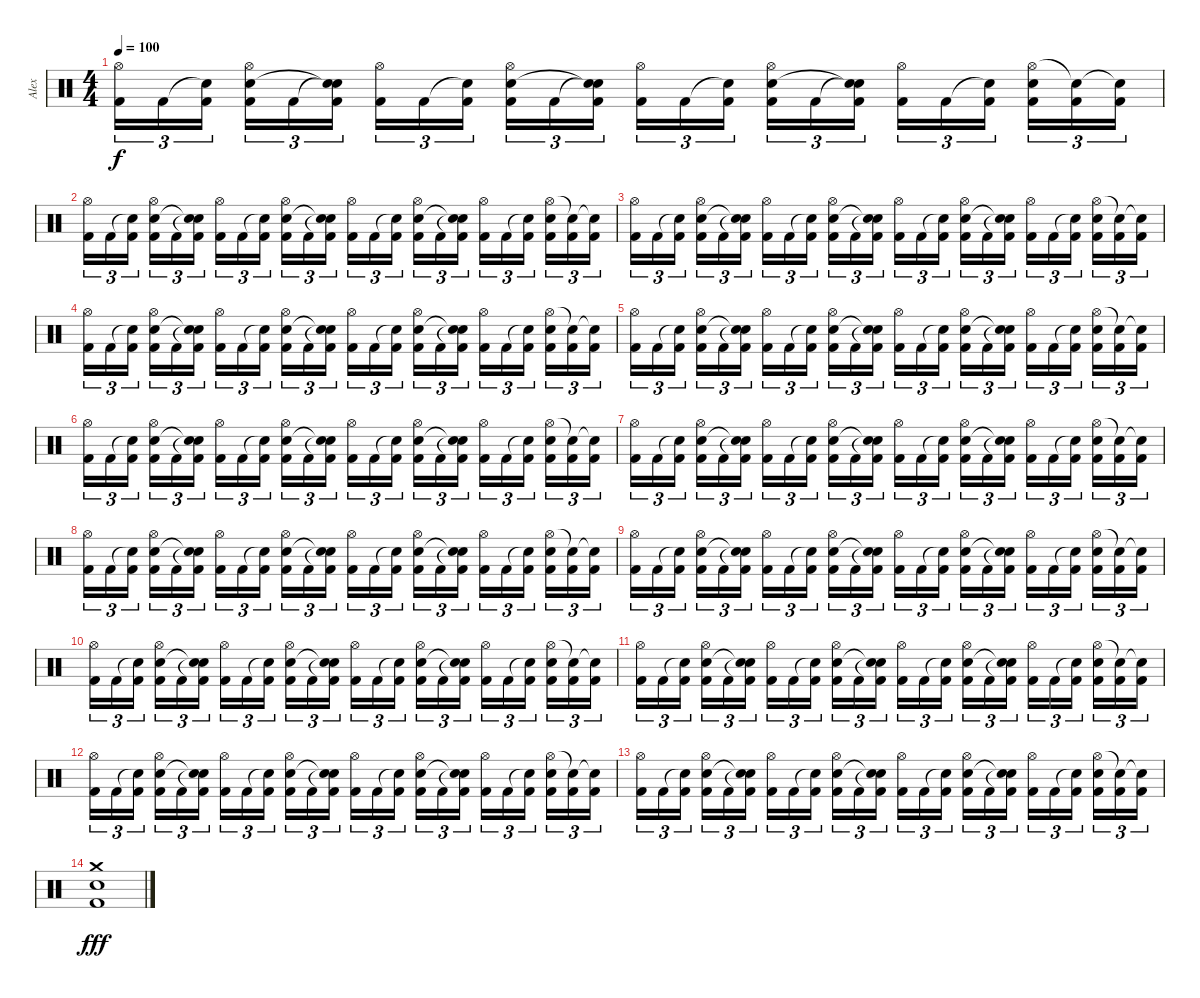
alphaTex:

\track ("Alex" "Alex") {instrument percussion}
\staff {score}
\articulation defaults
\ts (4 4)
\tempo 100
\clef neutral
\ks c
("Hi-Hat (open)" "Kick (hit) 2").16{tu (3 2) dy f} "Kick (hit) 2".16{tu (3 2)} ("Snare (hit)"{t} "Kick (hit) 2").16{tu (3 2)} ("Hi-Hat (open)" "Electric Snare (hit)" "Kick (hit) 2").16{tu (3 2)} "Kick (hit) 2".16{tu (3 2)} ("Snare (hit)"{t} "Snare (hit)"{t} "Kick (hit) 2").16{tu (3 2)} ("Hi-Hat (open)" "Kick (hit) 2").16{tu (3 2)} "Kick (hit) 2".16{tu (3 2)} ("Snare (hit)"{t} "Kick (hit) 2").16{tu (3 2)} ("Hi-Hat (open)" "Electric Snare (hit)" "Kick (hit) 2").16{tu (3 2)} "Kick (hit) 2".16{tu (3 2)} ("Snare (hit)"{t} "Snare (hit)"{t} "Kick (hit) 2").16{tu (3 2)} ("Hi-Hat (open)" "Kick (hit) 2").16{tu (3 2)} "Kick (hit) 2".16{tu (3 2)} ("Snare (hit)"{t} "Kick (hit) 2").16{tu (3 2)} ("Hi-Hat (open)" "Electric Snare (hit)" "Kick (hit) 2").16{tu (3 2)} "Kick (hit) 2".16{tu (3 2)} ("Snare (hit)"{t} "Snare (hit)"{t} "Kick (hit) 2").16{tu (3 2)} ("Hi-Hat (open)" "Kick (hit) 2").16{tu (3 2)} "Kick (hit) 2".16{tu (3 2)} ("Snare (hit)"{t} "Kick (hit) 2").16{tu (3 2)} ("Hi-Hat (open)" "Electric Snare (hit)" "Kick (hit) 2").16{tu (3 2)} ("Snare (hit)"{t} "Kick (hit) 2").16{tu (3 2)} ("Snare (hit)"{t} "Kick (hit) 2").16{tu (3 2)} |
("Hi-Hat (open)" "Kick (hit) 2").16{tu (3 2)} "Kick (hit) 2".16{tu (3 2)} ("Snare (hit)"{t} "Kick (hit) 2").16{tu (3 2)} ("Hi-Hat (open)" "Electric Snare (hit)" "Kick (hit) 2").16{tu (3 2)} "Kick (hit) 2".16{tu (3 2)} ("Snare (hit)"{t} "Snare (hit)"{t} "Kick (hit) 2").16{tu (3 2)} ("Hi-Hat (open)" "Kick (hit) 2").16{tu (3 2)} "Kick (hit) 2".16{tu (3 2)} ("Snare (hit)"{t} "Kick (hit) 2").16{tu (3 2)} ("Hi-Hat (open)" "Electric Snare (hit)" "Kick (hit) 2").16{tu (3 2)} "Kick (hit) 2".16{tu (3 2)} ("Snare (hit)"{t} "Snare (hit)"{t} "Kick (hit) 2").16{tu (3 2)} ("Hi-Hat (open)" "Kick (hit) 2").16{tu (3 2)} "Kick (hit) 2".16{tu (3 2)} ("Snare (hit)"{t} "Kick (hit) 2").16{tu (3 2)} ("Hi-Hat (open)" "Electric Snare (hit)" "Kick (hit) 2").16{tu (3 2)} "Kick (hit) 2".16{tu (3 2)} ("Snare (hit)"{t} "Snare (hit)"{t} "Kick (hit) 2").16{tu (3 2)} ("Hi-Hat (open)" "Kick (hit) 2").16{tu (3 2)} "Kick (hit) 2".16{tu (3 2)} ("Snare (hit)"{t} "Kick (hit) 2").16{tu (3 2)} ("Hi-Hat (open)" "Electric Snare (hit)" "Kick (hit) 2").16{tu (3 2)} ("Snare (hit)"{t} "Kick (hit) 2").16{tu (3 2)} ("Snare (hit)"{t} "Kick (hit) 2").16{tu (3 2)} |
("Hi-Hat (open)" "Kick (hit) 2").16{tu (3 2)} "Kick (hit) 2".16{tu (3 2)} ("Snare (hit)"{t} "Kick (hit) 2").16{tu (3 2)} ("Hi-Hat (open)" "Electric Snare (hit)" "Kick (hit) 2").16{tu (3 2)} "Kick (hit) 2".16{tu (3 2)} ("Snare (hit)"{t} "Snare (hit)"{t} "Kick (hit) 2").16{tu (3 2)} ("Hi-Hat (open)" "Kick (hit) 2").16{tu (3 2)} "Kick (hit) 2".16{tu (3 2)} ("Snare (hit)"{t} "Kick (hit) 2").16{tu (3 2)} ("Hi-Hat (open)" "Electric Snare (hit)" "Kick (hit) 2").16{tu (3 2)} "Kick (hit) 2".16{tu (3 2)} ("Snare (hit)"{t} "Snare (hit)"{t} "Kick (hit) 2").16{tu (3 2)} ("Hi-Hat (open)" "Kick (hit) 2").16{tu (3 2)} "Kick (hit) 2".16{tu (3 2)} ("Snare (hit)"{t} "Kick (hit) 2").16{tu (3 2)} ("Hi-Hat (open)" "Electric Snare (hit)" "Kick (hit) 2").16{tu (3 2)} "Kick (hit) 2".16{tu (3 2)} ("Snare (hit)"{t} "Snare (hit)"{t} "Kick (hit) 2").16{tu (3 2)} ("Hi-Hat (open)" "Kick (hit) 2").16{tu (3 2)} "Kick (hit) 2".16{tu (3 2)} ("Snare (hit)"{t} "Kick (hit) 2").16{tu (3 2)} ("Hi-Hat (open)" "Electric Snare (hit)" "Kick (hit) 2").16{tu (3 2)} ("Snare (hit)"{t} "Kick (hit) 2").16{tu (3 2)} ("Snare (hit)"{t} "Kick (hit) 2").16{tu (3 2)} |
("Hi-Hat (open)" "Kick (hit) 2").16{tu (3 2)} "Kick (hit) 2".16{tu (3 2)} ("Snare (hit)"{t} "Kick (hit) 2").16{tu (3 2)} ("Hi-Hat (open)" "Electric Snare (hit)" "Kick (hit) 2").16{tu (3 2)} "Kick (hit) 2".16{tu (3 2)} ("Snare (hit)"{t} "Snare (hit)"{t} "Kick (hit) 2").16{tu (3 2)} ("Hi-Hat (open)" "Kick (hit) 2").16{tu (3 2)} "Kick (hit) 2".16{tu (3 2)} ("Snare (hit)"{t} "Kick (hit) 2").16{tu (3 2)} ("Hi-Hat (open)" "Electric Snare (hit)" "Kick (hit) 2").16{tu (3 2)} "Kick (hit) 2".16{tu (3 2)} ("Snare (hit)"{t} "Snare (hit)"{t} "Kick (hit) 2").16{tu (3 2)} ("Hi-Hat (open)" "Kick (hit) 2").16{tu (3 2)} "Kick (hit) 2".16{tu (3 2)} ("Snare (hit)"{t} "Kick (hit) 2").16{tu (3 2)} ("Hi-Hat (open)" "Electric Snare (hit)" "Kick (hit) 2").16{tu (3 2)} "Kick (hit) 2".16{tu (3 2)} ("Snare (hit)"{t} "Snare (hit)"{t} "Kick (hit) 2").16{tu (3 2)} ("Hi-Hat (open)" "Kick (hit) 2").16{tu (3 2)} "Kick (hit) 2".16{tu (3 2)} ("Snare (hit)"{t} "Kick (hit) 2").16{tu (3 2)} ("Hi-Hat (open)" "Electric Snare (hit)" "Kick (hit) 2").16{tu (3 2)} ("Snare (hit)"{t} "Kick (hit) 2").16{tu (3 2)} ("Snare (hit)"{t} "Kick (hit) 2").16{tu (3 2)} |
("Hi-Hat (open)" "Kick (hit) 2").16{tu (3 2)} "Kick (hit) 2".16{tu (3 2)} ("Snare (hit)"{t} "Kick (hit) 2").16{tu (3 2)} ("Hi-Hat (open)" "Electric Snare (hit)" "Kick (hit) 2").16{tu (3 2)} "Kick (hit) 2".16{tu (3 2)} ("Snare (hit)"{t} "Snare (hit)"{t} "Kick (hit) 2").16{tu (3 2)} ("Hi-Hat (open)" "Kick (hit) 2").16{tu (3 2)} "Kick (hit) 2".16{tu (3 2)} ("Snare (hit)"{t} "Kick (hit) 2").16{tu (3 2)} ("Hi-Hat (open)" "Electric Snare (hit)" "Kick (hit) 2").16{tu (3 2)} "Kick (hit) 2".16{tu (3 2)} ("Snare (hit)"{t} "Snare (hit)"{t} "Kick (hit) 2").16{tu (3 2)} ("Hi-Hat (open)" "Kick (hit) 2").16{tu (3 2)} "Kick (hit) 2".16{tu (3 2)} ("Snare (hit)"{t} "Kick (hit) 2").16{tu (3 2)} ("Hi-Hat (open)" "Electric Snare (hit)" "Kick (hit) 2").16{tu (3 2)} "Kick (hit) 2".16{tu (3 2)} ("Snare (hit)"{t} "Snare (hit)"{t} "Kick (hit) 2").16{tu (3 2)} ("Hi-Hat (open)" "Kick (hit) 2").16{tu (3 2)} "Kick (hit) 2".16{tu (3 2)} ("Snare (hit)"{t} "Kick (hit) 2").16{tu (3 2)} ("Hi-Hat (open)" "Electric Snare (hit)" "Kick (hit) 2").16{tu (3 2)} ("Snare (hit)"{t} "Kick (hit) 2").16{tu (3 2)} ("Snare (hit)"{t} "Kick (hit) 2").16{tu (3 2)} |
("Hi-Hat (open)" "Kick (hit) 2").16{tu (3 2)} "Kick (hit) 2".16{tu (3 2)} ("Snare (hit)"{t} "Kick (hit) 2").16{tu (3 2)} ("Hi-Hat (open)" "Electric Snare (hit)" "Kick (hit) 2").16{tu (3 2)} "Kick (hit) 2".16{tu (3 2)} ("Snare (hit)"{t} "Snare (hit)"{t} "Kick (hit) 2").16{tu (3 2)} ("Hi-Hat (open)" "Kick (hit) 2").16{tu (3 2)} "Kick (hit) 2".16{tu (3 2)} ("Snare (hit)"{t} "Kick (hit) 2").16{tu (3 2)} ("Hi-Hat (open)" "Electric Snare (hit)" "Kick (hit) 2").16{tu (3 2)} "Kick (hit) 2".16{tu (3 2)} ("Snare (hit)"{t} "Snare (hit)"{t} "Kick (hit) 2").16{tu (3 2)} ("Hi-Hat (open)" "Kick (hit) 2").16{tu (3 2)} "Kick (hit) 2".16{tu (3 2)} ("Snare (hit)"{t} "Kick (hit) 2").16{tu (3 2)} ("Hi-Hat (open)" "Electric Snare (hit)" "Kick (hit) 2").16{tu (3 2)} "Kick (hit) 2".16{tu (3 2)} ("Snare (hit)"{t} "Snare (hit)"{t} "Kick (hit) 2").16{tu (3 2)} ("Hi-Hat (open)" "Kick (hit) 2").16{tu (3 2)} "Kick (hit) 2".16{tu (3 2)} ("Snare (hit)"{t} "Kick (hit) 2").16{tu (3 2)} ("Hi-Hat (open)" "Electric Snare (hit)" "Kick (hit) 2").16{tu (3 2)} ("Snare (hit)"{t} "Kick (hit) 2").16{tu (3 2)} ("Snare (hit)"{t} "Kick (hit) 2").16{tu (3 2)} |
("Hi-Hat (open)" "Kick (hit) 2").16{tu (3 2)} "Kick (hit) 2".16{tu (3 2)} ("Snare (hit)"{t} "Kick (hit) 2").16{tu (3 2)} ("Hi-Hat (open)" "Electric Snare (hit)" "Kick (hit) 2").16{tu (3 2)} "Kick (hit) 2".16{tu (3 2)} ("Snare (hit)"{t} "Snare (hit)"{t} "Kick (hit) 2").16{tu (3 2)} ("Hi-Hat (open)" "Kick (hit) 2").16{tu (3 2)} "Kick (hit) 2".16{tu (3 2)} ("Snare (hit)"{t} "Kick (hit) 2").16{tu (3 2)} ("Hi-Hat (open)" "Electric Snare (hit)" "Kick (hit) 2").16{tu (3 2)} "Kick (hit) 2".16{tu (3 2)} ("Snare (hit)"{t} "Snare (hit)"{t} "Kick (hit) 2").16{tu (3 2)} ("Hi-Hat (open)" "Kick (hit) 2").16{tu (3 2)} "Kick (hit) 2".16{tu (3 2)} ("Snare (hit)"{t} "Kick (hit) 2").16{tu (3 2)} ("Hi-Hat (open)" "Electric Snare (hit)" "Kick (hit) 2").16{tu (3 2)} "Kick (hit) 2".16{tu (3 2)} ("Snare (hit)"{t} "Snare (hit)"{t} "Kick (hit) 2").16{tu (3 2)} ("Hi-Hat (open)" "Kick (hit) 2").16{tu (3 2)} "Kick (hit) 2".16{tu (3 2)} ("Snare (hit)"{t} "Kick (hit) 2").16{tu (3 2)} ("Hi-Hat (open)" "Electric Snare (hit)" "Kick (hit) 2").16{tu (3 2)} ("Snare (hit)"{t} "Kick (hit) 2").16{tu (3 2)} ("Snare (hit)"{t} "Kick (hit) 2").16{tu (3 2)} |
("Hi-Hat (open)" "Kick (hit) 2").16{tu (3 2)} "Kick (hit) 2".16{tu (3 2)} ("Snare (hit)"{t} "Kick (hit) 2").16{tu (3 2)} ("Hi-Hat (open)" "Electric Snare (hit)" "Kick (hit) 2").16{tu (3 2)} "Kick (hit) 2".16{tu (3 2)} ("Snare (hit)"{t} "Snare (hit)"{t} "Kick (hit) 2").16{tu (3 2)} ("Hi-Hat (open)" "Kick (hit) 2").16{tu (3 2)} "Kick (hit) 2".16{tu (3 2)} ("Snare (hit)"{t} "Kick (hit) 2").16{tu (3 2)} ("Hi-Hat (open)" "Electric Snare (hit)" "Kick (hit) 2").16{tu (3 2)} "Kick (hit) 2".16{tu (3 2)} ("Snare (hit)"{t} "Snare (hit)"{t} "Kick (hit) 2").16{tu (3 2)} ("Hi-Hat (open)" "Kick (hit) 2").16{tu (3 2)} "Kick (hit) 2".16{tu (3 2)} ("Snare (hit)"{t} "Kick (hit) 2").16{tu (3 2)} ("Hi-Hat (open)" "Electric Snare (hit)" "Kick (hit) 2").16{tu (3 2)} "Kick (hit) 2".16{tu (3 2)} ("Snare (hit)"{t} "Snare (hit)"{t} "Kick (hit) 2").16{tu (3 2)} ("Hi-Hat (open)" "Kick (hit) 2").16{tu (3 2)} "Kick (hit) 2".16{tu (3 2)} ("Snare (hit)"{t} "Kick (hit) 2").16{tu (3 2)} ("Hi-Hat (open)" "Electric Snare (hit)" "Kick (hit) 2").16{tu (3 2)} ("Snare (hit)"{t} "Kick (hit) 2").16{tu (3 2)} ("Snare (hit)"{t} "Kick (hit) 2").16{tu (3 2)} |
("Hi-Hat (open)" "Kick (hit) 2").16{tu (3 2)} "Kick (hit) 2".16{tu (3 2)} ("Snare (hit)"{t} "Kick (hit) 2").16{tu (3 2)} ("Hi-Hat (open)" "Electric Snare (hit)" "Kick (hit) 2").16{tu (3 2)} "Kick (hit) 2".16{tu (3 2)} ("Snare (hit)"{t} "Snare (hit)"{t} "Kick (hit) 2").16{tu (3 2)} ("Hi-Hat (open)" "Kick (hit) 2").16{tu (3 2)} "Kick (hit) 2".16{tu (3 2)} ("Snare (hit)"{t} "Kick (hit) 2").16{tu (3 2)} ("Hi-Hat (open)" "Electric Snare (hit)" "Kick (hit) 2").16{tu (3 2)} "Kick (hit) 2".16{tu (3 2)} ("Snare (hit)"{t} "Snare (hit)"{t} "Kick (hit) 2").16{tu (3 2)} ("Hi-Hat (open)" "Kick (hit) 2").16{tu (3 2)} "Kick (hit) 2".16{tu (3 2)} ("Snare (hit)"{t} "Kick (hit) 2").16{tu (3 2)} ("Hi-Hat (open)" "Electric Snare (hit)" "Kick (hit) 2").16{tu (3 2)} "Kick (hit) 2".16{tu (3 2)} ("Snare (hit)"{t} "Snare (hit)"{t} "Kick (hit) 2").16{tu (3 2)} ("Hi-Hat (open)" "Kick (hit) 2").16{tu (3 2)} "Kick (hit) 2".16{tu (3 2)} ("Snare (hit)"{t} "Kick (hit) 2").16{tu (3 2)} ("Hi-Hat (open)" "Electric Snare (hit)" "Kick (hit) 2").16{tu (3 2)} ("Snare (hit)"{t} "Kick (hit) 2").16{tu (3 2)} ("Snare (hit)"{t} "Kick (hit) 2").16{tu (3 2)} |
("Hi-Hat (open)" "Kick (hit) 2").16{tu (3 2)} "Kick (hit) 2".16{tu (3 2)} ("Snare (hit)"{t} "Kick (hit) 2").16{tu (3 2)} ("Hi-Hat (open)" "Electric Snare (hit)" "Kick (hit) 2").16{tu (3 2)} "Kick (hit) 2".16{tu (3 2)} ("Snare (hit)"{t} "Snare (hit)"{t} "Kick (hit) 2").16{tu (3 2)} ("Hi-Hat (open)" "Kick (hit) 2").16{tu (3 2)} "Kick (hit) 2".16{tu (3 2)} ("Snare (hit)"{t} "Kick (hit) 2").16{tu (3 2)} ("Hi-Hat (open)" "Electric Snare (hit)" "Kick (hit) 2").16{tu (3 2)} "Kick (hit) 2".16{tu (3 2)} ("Snare (hit)"{t} "Snare (hit)"{t} "Kick (hit) 2").16{tu (3 2)} ("Hi-Hat (open)" "Kick (hit) 2").16{tu (3 2)} "Kick (hit) 2".16{tu (3 2)} ("Snare (hit)"{t} "Kick (hit) 2").16{tu (3 2)} ("Hi-Hat (open)" "Electric Snare (hit)" "Kick (hit) 2").16{tu (3 2)} "Kick (hit) 2".16{tu (3 2)} ("Snare (hit)"{t} "Snare (hit)"{t} "Kick (hit) 2").16{tu (3 2)} ("Hi-Hat (open)" "Kick (hit) 2").16{tu (3 2)} "Kick (hit) 2".16{tu (3 2)} ("Snare (hit)"{t} "Kick (hit) 2").16{tu (3 2)} ("Hi-Hat (open)" "Electric Snare (hit)" "Kick (hit) 2").16{tu (3 2)} ("Snare (hit)"{t} "Kick (hit) 2").16{tu (3 2)} ("Snare (hit)"{t} "Kick (hit) 2").16{tu (3 2)} |
("Hi-Hat (open)" "Kick (hit) 2").16{tu (3 2)} "Kick (hit) 2".16{tu (3 2)} ("Snare (hit)"{t} "Kick (hit) 2").16{tu (3 2)} ("Hi-Hat (open)" "Electric Snare (hit)" "Kick (hit) 2").16{tu (3 2)} "Kick (hit) 2".16{tu (3 2)} ("Snare (hit)"{t} "Snare (hit)"{t} "Kick (hit) 2").16{tu (3 2)} ("Hi-Hat (open)" "Kick (hit) 2").16{tu (3 2)} "Kick (hit) 2".16{tu (3 2)} ("Snare (hit)"{t} "Kick (hit) 2").16{tu (3 2)} ("Hi-Hat (open)" "Electric Snare (hit)" "Kick (hit) 2").16{tu (3 2)} "Kick (hit) 2".16{tu (3 2)} ("Snare (hit)"{t} "Snare (hit)"{t} "Kick (hit) 2").16{tu (3 2)} ("Hi-Hat (open)" "Kick (hit) 2").16{tu (3 2)} "Kick (hit) 2".16{tu (3 2)} ("Snare (hit)"{t} "Kick (hit) 2").16{tu (3 2)} ("Hi-Hat (open)" "Electric Snare (hit)" "Kick (hit) 2").16{tu (3 2)} "Kick (hit) 2".16{tu (3 2)} ("Snare (hit)"{t} "Snare (hit)"{t} "Kick (hit) 2").16{tu (3 2)} ("Hi-Hat (open)" "Kick (hit) 2").16{tu (3 2)} "Kick (hit) 2".16{tu (3 2)} ("Snare (hit)"{t} "Kick (hit) 2").16{tu (3 2)} ("Hi-Hat (open)" "Electric Snare (hit)" "Kick (hit) 2").16{tu (3 2)} ("Snare (hit)"{t} "Kick (hit) 2").16{tu (3 2)} ("Snare (hit)"{t} "Kick (hit) 2").16{tu (3 2)} |
("Hi-Hat (open)" "Kick (hit) 2").16{tu (3 2)} "Kick (hit) 2".16{tu (3 2)} ("Snare (hit)"{t} "Kick (hit) 2").16{tu (3 2)} ("Hi-Hat (open)" "Electric Snare (hit)" "Kick (hit) 2").16{tu (3 2)} "Kick (hit) 2".16{tu (3 2)} ("Snare (hit)"{t} "Snare (hit)"{t} "Kick (hit) 2").16{tu (3 2)} ("Hi-Hat (open)" "Kick (hit) 2").16{tu (3 2)} "Kick (hit) 2".16{tu (3 2)} ("Snare (hit)"{t} "Kick (hit) 2").16{tu (3 2)} ("Hi-Hat (open)" "Electric Snare (hit)" "Kick (hit) 2").16{tu (3 2)} "Kick (hit) 2".16{tu (3 2)} ("Snare (hit)"{t} "Snare (hit)"{t} "Kick (hit) 2").16{tu (3 2)} ("Hi-Hat (open)" "Kick (hit) 2").16{tu (3 2)} "Kick (hit) 2".16{tu (3 2)} ("Snare (hit)"{t} "Kick (hit) 2").16{tu (3 2)} ("Hi-Hat (open)" "Electric Snare (hit)" "Kick (hit) 2").16{tu (3 2)} "Kick (hit) 2".16{tu (3 2)} ("Snare (hit)"{t} "Snare (hit)"{t} "Kick (hit) 2").16{tu (3 2)} ("Hi-Hat (open)" "Kick (hit) 2").16{tu (3 2)} "Kick (hit) 2".16{tu (3 2)} ("Snare (hit)"{t} "Kick (hit) 2").16{tu (3 2)} ("Hi-Hat (open)" "Electric Snare (hit)" "Kick (hit) 2").16{tu (3 2)} ("Snare (hit)"{t} "Kick (hit) 2").16{tu (3 2)} ("Snare (hit)"{t} "Kick (hit) 2").16{tu (3 2)} |
("Hi-Hat (open)" "Kick (hit) 2").16{tu (3 2)} "Kick (hit) 2".16{tu (3 2)} ("Snare (hit)"{t} "Kick (hit) 2").16{tu (3 2)} ("Hi-Hat (open)" "Electric Snare (hit)" "Kick (hit) 2").16{tu (3 2)} "Kick (hit) 2".16{tu (3 2)} ("Snare (hit)"{t} "Snare (hit)"{t} "Kick (hit) 2").16{tu (3 2)} ("Hi-Hat (open)" "Kick (hit) 2").16{tu (3 2)} "Kick (hit) 2".16{tu (3 2)} ("Snare (hit)"{t} "Kick (hit) 2").16{tu (3 2)} ("Hi-Hat (open)" "Electric Snare (hit)" "Kick (hit) 2").16{tu (3 2)} "Kick (hit) 2".16{tu (3 2)} ("Snare (hit)"{t} "Snare (hit)"{t} "Kick (hit) 2").16{tu (3 2)} ("Hi-Hat (open)" "Kick (hit) 2").16{tu (3 2)} "Kick (hit) 2".16{tu (3 2)} ("Snare (hit)"{t} "Kick (hit) 2").16{tu (3 2)} ("Hi-Hat (open)" "Electric Snare (hit)" "Kick (hit) 2").16{tu (3 2)} "Kick (hit) 2".16{tu (3 2)} ("Snare (hit)"{t} "Snare (hit)"{t} "Kick (hit) 2").16{tu (3 2)} ("Hi-Hat (open)" "Kick (hit) 2").16{tu (3 2)} "Kick (hit) 2".16{tu (3 2)} ("Snare (hit)"{t} "Kick (hit) 2").16{tu (3 2)} ("Hi-Hat (open)" "Electric Snare (hit)" "Kick (hit) 2").16{tu (3 2)} ("Snare (hit)"{t} "Kick (hit) 2").16{tu (3 2)} ("Snare (hit)"{t} "Kick (hit) 2").16{tu (3 2)} |
("Crash medium (hit)" "Electric Snare (hit)" "Kick (hit) 2").1{dy fff}
